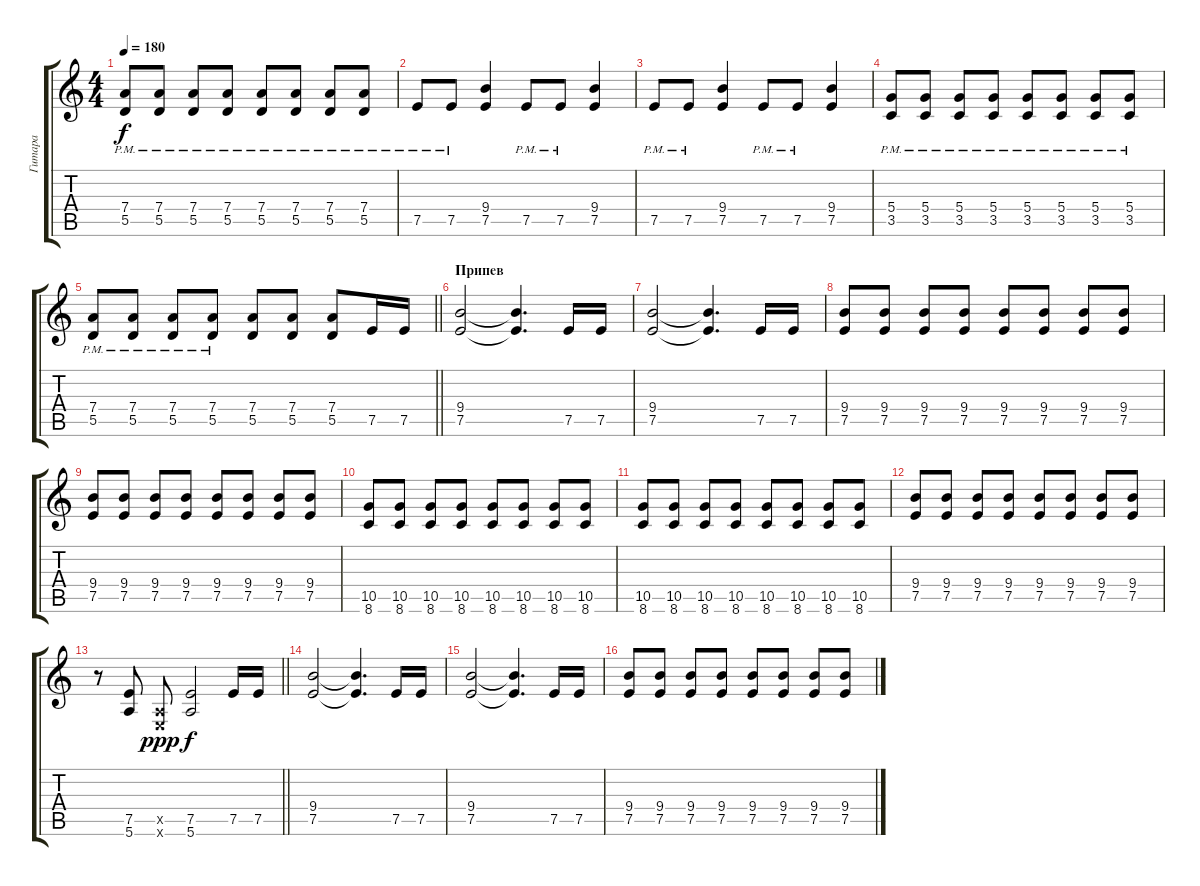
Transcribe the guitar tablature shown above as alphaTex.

\track ("Гитара" "Гитара") {instrument distortionguitar}
\staff {score tabs}
\tuning (E4 B3 G3 D3 A2 E2) {hide}
\ts (4 4)
\tempo 180
\clef g2
\ks c
(7.4{pm} 5.5{pm}).8{dy f} (7.4{pm} 5.5{pm}).8 (7.4{pm} 5.5{pm}).8 (7.4{pm} 5.5{pm}).8 (7.4{pm} 5.5{pm}).8 (7.4{pm} 5.5{pm}).8 (7.4{pm} 5.5{pm}).8 (7.4{pm} 5.5{pm}).8 |
7.5{pm}.8 7.5{pm}.8 (9.4 7.5).4 7.5{pm}.8 7.5{pm}.8 (9.4 7.5).4 |
7.5{pm}.8 7.5{pm}.8 (9.4 7.5).4 7.5{pm}.8 7.5{pm}.8 (9.4 7.5).4 |
(5.4{pm} 3.5{pm}).8 (5.4{pm} 3.5{pm}).8 (5.4{pm} 3.5{pm}).8 (5.4{pm} 3.5{pm}).8 (5.4{pm} 3.5{pm}).8 (5.4{pm} 3.5{pm}).8 (5.4{pm} 3.5{pm}).8 (5.4{pm} 3.5{pm}).8 |
\barLineRight lightlight
(7.4{pm} 5.5{pm}).8 (7.4{pm} 5.5{pm}).8 (7.4{pm} 5.5{pm}).8 (7.4{pm} 5.5{pm}).8 (7.4 5.5).8 (7.4 5.5).8 (7.4 5.5).8 7.5.16 7.5.16 |
\section ("" "Припев")
(9.4 7.5).2 (9.4{t} 7.5{t}).4{d} 7.5.16 7.5.16 |
(9.4 7.5).2 (9.4{t} 7.5{t}).4{d} 7.5.16 7.5.16 |
(9.4 7.5).8 (9.4 7.5).8 (9.4 7.5).8 (9.4 7.5).8 (9.4 7.5).8 (9.4 7.5).8 (9.4 7.5).8 (9.4 7.5).8 |
(9.4 7.5).8 (9.4 7.5).8 (9.4 7.5).8 (9.4 7.5).8 (9.4 7.5).8 (9.4 7.5).8 (9.4 7.5).8 (9.4 7.5).8 |
(10.5 8.6).8 (10.5 8.6).8 (10.5 8.6).8 (10.5 8.6).8 (10.5 8.6).8 (10.5 8.6).8 (10.5 8.6).8 (10.5 8.6).8 |
(10.5 8.6).8 (10.5 8.6).8 (10.5 8.6).8 (10.5 8.6).8 (10.5 8.6).8 (10.5 8.6).8 (10.5 8.6).8 (10.5 8.6).8 |
(9.4 7.5).8 (9.4 7.5).8 (9.4 7.5).8 (9.4 7.5).8 (9.4 7.5).8 (9.4 7.5).8 (9.4 7.5).8 (9.4 7.5).8 |
\barLineRight lightlight
r.8 (7.5 5.6).8 (0.5{x} 0.6{x}).8{dy ppp} (7.5 5.6).2{dy f} 7.5.16 7.5.16 |
\section ("" " ")
(9.4 7.5).2 (9.4{t} 7.5{t}).4{d} 7.5.16 7.5.16 |
(9.4 7.5).2 (9.4{t} 7.5{t}).4{d} 7.5.16 7.5.16 |
(9.4 7.5).8 (9.4 7.5).8 (9.4 7.5).8 (9.4 7.5).8 (9.4 7.5).8 (9.4 7.5).8 (9.4 7.5).8 (9.4 7.5).8
